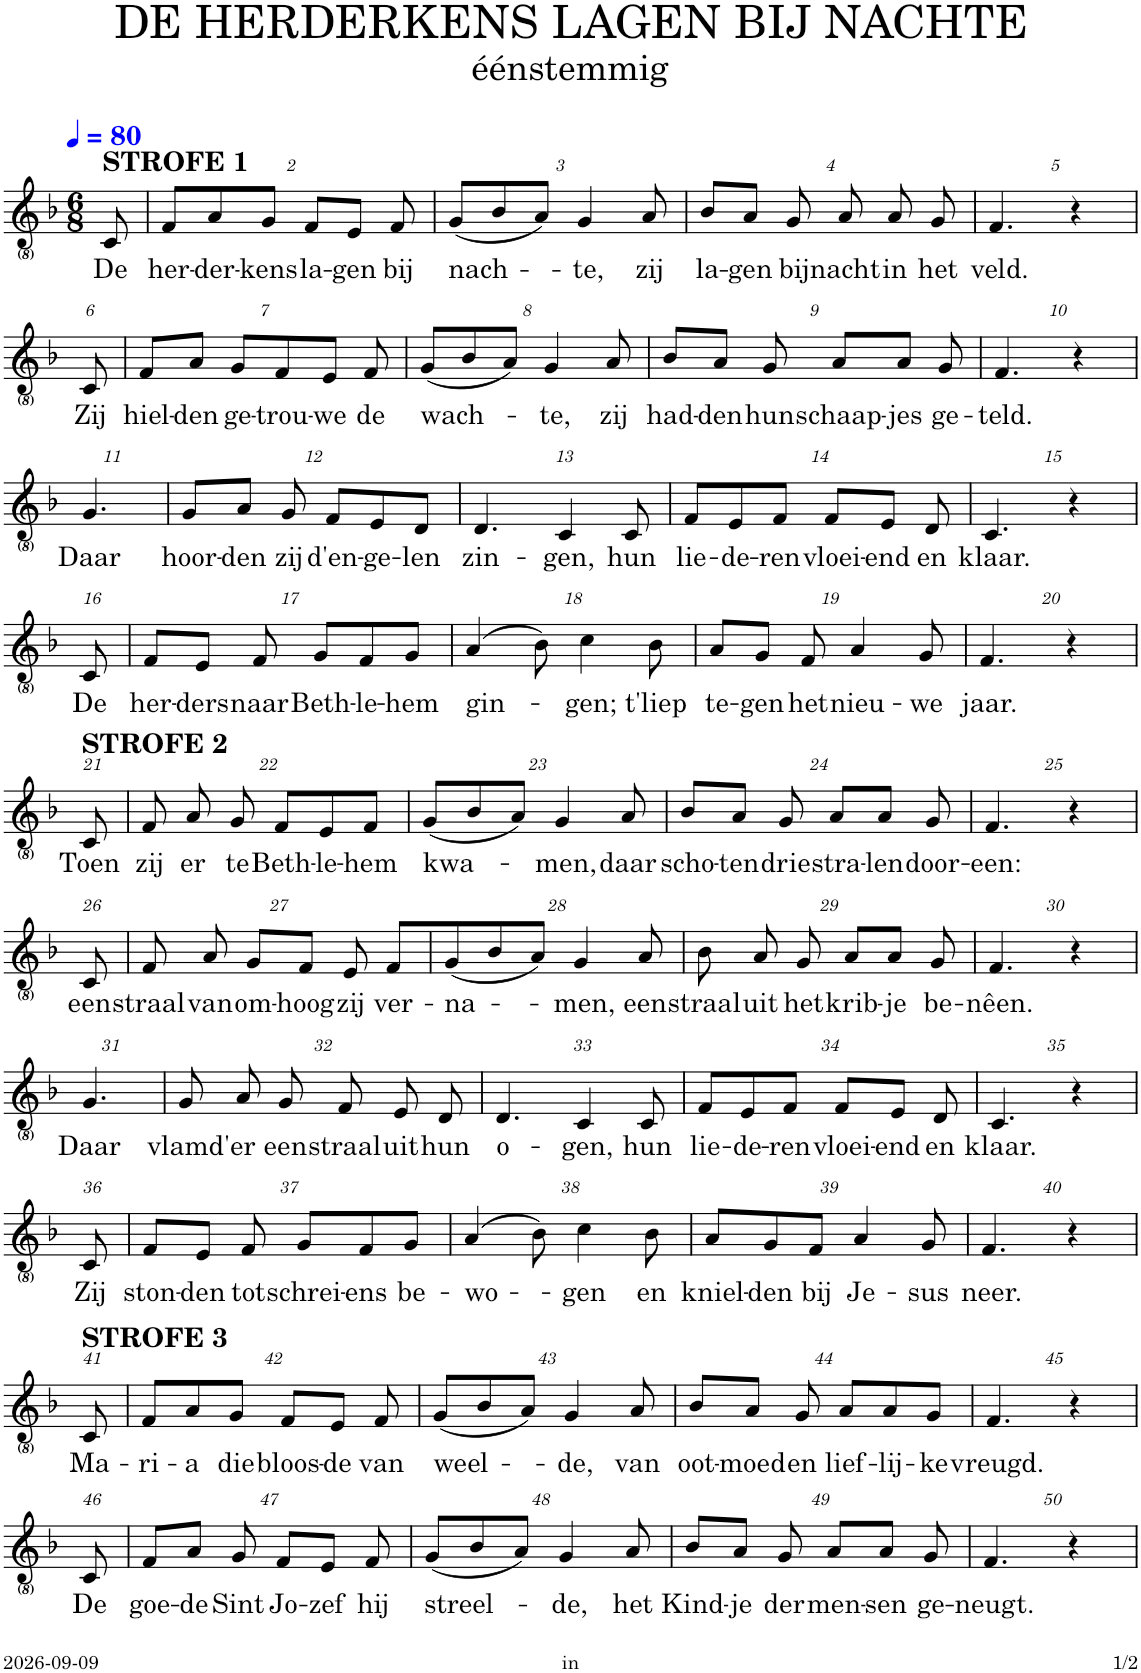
**kern	**text
*part1	*part1
*staff1	*staff1
*I"Voice	*
*clefG2	*
*k[b-]	*
*M6/8	*
*MM80	*
=1	=1
!LO:TX:a:B:t=STROFE 1	!
!	!LO:LY:b
8c/	De
=2	=2
!	!LO:LY:b
8f/L	her-
!	!LO:LY:b
8a/	-der-
!	!LO:LY:b
8g/J	-kens
!	!LO:LY:b
8f/L	la-
!	!LO:LY:b
8e/J	-gen
!	!LO:LY:b
8f/	bij
=3	=3
!	!LO:LY:b
(8g/L	nach-
8b-/	.
8a/J)	.
!	!LO:LY:b
4g/	-te,
!	!LO:LY:b
8a/	zij
=4	=4
!	!LO:LY:b
8b-/L	la-
!	!LO:LY:b
8a/J	-gen
!	!LO:LY:b
8g/	bij
!	!LO:LY:b
8a/	nacht
!	!LO:LY:b
8a/	in
!	!LO:LY:b
8g/	het
=5	=5
!	!LO:LY:b
4.f/	veld.
4r	.
!!LO:LB:g=z
=6	=6
!	!LO:LY:b
8c/	Zij
=7	=7
!	!LO:LY:b
8f/L	hiel-
!	!LO:LY:b
8a/J	-den
!	!LO:LY:b
8g/L	ge-
!	!LO:LY:b
8f/	-trou-
!	!LO:LY:b
8e/J	-we
!	!LO:LY:b
8f/	de
=8	=8
!	!LO:LY:b
(8g/L	wach-
8b-/	.
8a/J)	.
!	!LO:LY:b
4g/	-te,
!	!LO:LY:b
8a/	zij
=9	=9
!	!LO:LY:b
8b-/L	had-
!	!LO:LY:b
8a/J	-den
!	!LO:LY:b
8g/	hun
!	!LO:LY:b
8a/L	schaap-
!	!LO:LY:b
8a/J	-jes
!	!LO:LY:b
8g/	ge-
=10	=10
!	!LO:LY:b
4.f/	-teld.
4r	.
!!LO:LB:g=z
=11	=11
!	!LO:LY:b
4.g/	Daar
=12	=12
!	!LO:LY:b
8g/L	hoor-
!	!LO:LY:b
8a/J	-den
!	!LO:LY:b
8g/	zij
!	!LO:LY:b
8f/L	d'en-
!	!LO:LY:b
8e/	-ge-
!	!LO:LY:b
8d/J	-len
=13	=13
!	!LO:LY:b
4.d/	zin-
!	!LO:LY:b
4c/	-gen,
!	!LO:LY:b
8c/	hun
=14	=14
!	!LO:LY:b
8f/L	lie-
!	!LO:LY:b
8e/	-de-
!	!LO:LY:b
8f/J	-ren
!	!LO:LY:b
8f/L	vloei-
!	!LO:LY:b
8e/J	-end
!	!LO:LY:b
8d/	en
=15	=15
!	!LO:LY:b
4.c/	klaar.
4r	.
!!LO:LB:g=z
=16	=16
!	!LO:LY:b
8c/	De
=17	=17
!	!LO:LY:b
8f/L	her-
!	!LO:LY:b
8e/J	-ders
!	!LO:LY:b
8f/	naar
!	!LO:LY:b
8g/L	Beth-
!	!LO:LY:b
8f/	-le-
!	!LO:LY:b
8g/J	-hem
=18	=18
!	!LO:LY:b
(4a/	gin-
8b-\)	.
!	!LO:LY:b
4cc\	-gen;
!	!LO:LY:b
8b-\	t'liep
=19	=19
!	!LO:LY:b
8a/L	te-
!	!LO:LY:b
8g/J	-gen
!	!LO:LY:b
8f/	het
!	!LO:LY:b
4a/	nieu-
!	!LO:LY:b
8g/	-we
=20	=20
!	!LO:LY:b
4.f/	jaar.
4r	.
!!LO:LB:g=z
=21	=21
!LO:TX:a:B:t=STROFE 2	!
!	!LO:LY:b
8c/	Toen
=22	=22
!	!LO:LY:b
8f/	zij
!	!LO:LY:b
8a/	er
!	!LO:LY:b
8g/	te
!	!LO:LY:b
8f/L	Beth-
!	!LO:LY:b
8e/	-le-
!	!LO:LY:b
8f/J	-hem
=23	=23
!	!LO:LY:b
(8g/L	kwa-
8b-/	.
8a/J)	.
!	!LO:LY:b
4g/	-men,
!	!LO:LY:b
8a/	daar
=24	=24
!	!LO:LY:b
8b-/L	scho-
!	!LO:LY:b
8a/J	-ten
!	!LO:LY:b
8g/	drie
!	!LO:LY:b
8a/L	stra-
!	!LO:LY:b
8a/J	-len
!	!LO:LY:b
8g/	door-
=25	=25
!	!LO:LY:b
4.f/	-een:
4r	.
!!LO:LB:g=z
=26	=26
!	!LO:LY:b
8c/	een
=27	=27
!	!LO:LY:b
8f/	straal
!	!LO:LY:b
8a/	van
!	!LO:LY:b
8g/L	om-
!	!LO:LY:b
8f/J	-hoog
!	!LO:LY:b
8e/	zij
!	!LO:LY:b
8f/L	ver-
=28	=28
!	!LO:LY:b
(8g/	-na-
8b-/	.
8a/J)	.
!	!LO:LY:b
4g/	-men,
!	!LO:LY:b
8a/	een
=29	=29
!	!LO:LY:b
8b-\	straal
!	!LO:LY:b
8a/	uit
!	!LO:LY:b
8g/	het
!	!LO:LY:b
8a/L	krib-
!	!LO:LY:b
8a/J	-je
!	!LO:LY:b
8g/	be-
=30	=30
!	!LO:LY:b
4.f/	-nêen.
4r	.
!!LO:LB:g=z
=31	=31
!	!LO:LY:b
4.g/	Daar
=32	=32
!	!LO:LY:b
8g/	vlamd'
!	!LO:LY:b
8a/	er
!	!LO:LY:b
8g/	een
!	!LO:LY:b
8f/	straal
!	!LO:LY:b
8e/	uit
!	!LO:LY:b
8d/	hun
=33	=33
!	!LO:LY:b
4.d/	o-
!	!LO:LY:b
4c/	-gen,
!	!LO:LY:b
8c/	hun
=34	=34
!	!LO:LY:b
8f/L	lie-
!	!LO:LY:b
8e/	-de-
!	!LO:LY:b
8f/J	-ren
!	!LO:LY:b
8f/L	vloei-
!	!LO:LY:b
8e/J	-end
!	!LO:LY:b
8d/	en
=35	=35
!	!LO:LY:b
4.c/	klaar.
4r	.
!!LO:LB:g=z
=36	=36
!	!LO:LY:b
8c/	Zij
=37	=37
!	!LO:LY:b
8f/L	ston-
!	!LO:LY:b
8e/J	-den
!	!LO:LY:b
8f/	tot
!	!LO:LY:b
8g/L	schrei-
!	!LO:LY:b
8f/	-ens
!	!LO:LY:b
8g/J	be-
=38	=38
!	!LO:LY:b
(4a/	-wo-
8b-\)	.
!	!LO:LY:b
4cc\	-gen
!	!LO:LY:b
8b-\	en
=39	=39
!	!LO:LY:b
8a/L	kniel-
!	!LO:LY:b
8g/	-den
!	!LO:LY:b
8f/J	bij
!	!LO:LY:b
4a/	Je-
!	!LO:LY:b
8g/	-sus
=40	=40
!	!LO:LY:b
4.f/	neer.
4r	.
!!LO:LB:g=z
=41	=41
!LO:TX:a:B:t=STROFE 3	!
!	!LO:LY:b
8c/	Ma-
=42	=42
!	!LO:LY:b
8f/L	-ri-
!	!LO:LY:b
8a/	-a
!	!LO:LY:b
8g/J	die
!	!LO:LY:b
8f/L	bloos-
!	!LO:LY:b
8e/J	-de
!	!LO:LY:b
8f/	van
=43	=43
!	!LO:LY:b
(8g/L	weel-
8b-/	.
8a/J)	.
!	!LO:LY:b
4g/	-de,
!	!LO:LY:b
8a/	van
=44	=44
!	!LO:LY:b
8b-/L	oot-
!	!LO:LY:b
8a/J	-moed
!	!LO:LY:b
8g/	en
!	!LO:LY:b
8a/L	lief-
!	!LO:LY:b
8a/	-lij-
!	!LO:LY:b
8g/J	-ke
=45	=45
!	!LO:LY:b
4.f/	vreugd.
4r	.
!!LO:LB:g=z
=46	=46
!	!LO:LY:b
8c/	De
=47	=47
!	!LO:LY:b
8f/L	goe-
!	!LO:LY:b
8a/J	-de
!	!LO:LY:b
8g/	Sint
!	!LO:LY:b
8f/L	Jo-
!	!LO:LY:b
8e/J	-zef
!	!LO:LY:b
8f/	hij
=48	=48
!	!LO:LY:b
(8g/L	streel-
8b-/	.
8a/J)	.
!	!LO:LY:b
4g/	-de,
!	!LO:LY:b
8a/	het
=49	=49
!	!LO:LY:b
8b-/L	Kind-
!	!LO:LY:b
8a/J	-je
!	!LO:LY:b
8g/	der
!	!LO:LY:b
8a/L	men-
!	!LO:LY:b
8a/J	-sen
!	!LO:LY:b
8g/	ge-
=50	=50
!	!LO:LY:b
4.f/	-neugt.
4r	.
=	=
*-	*-
